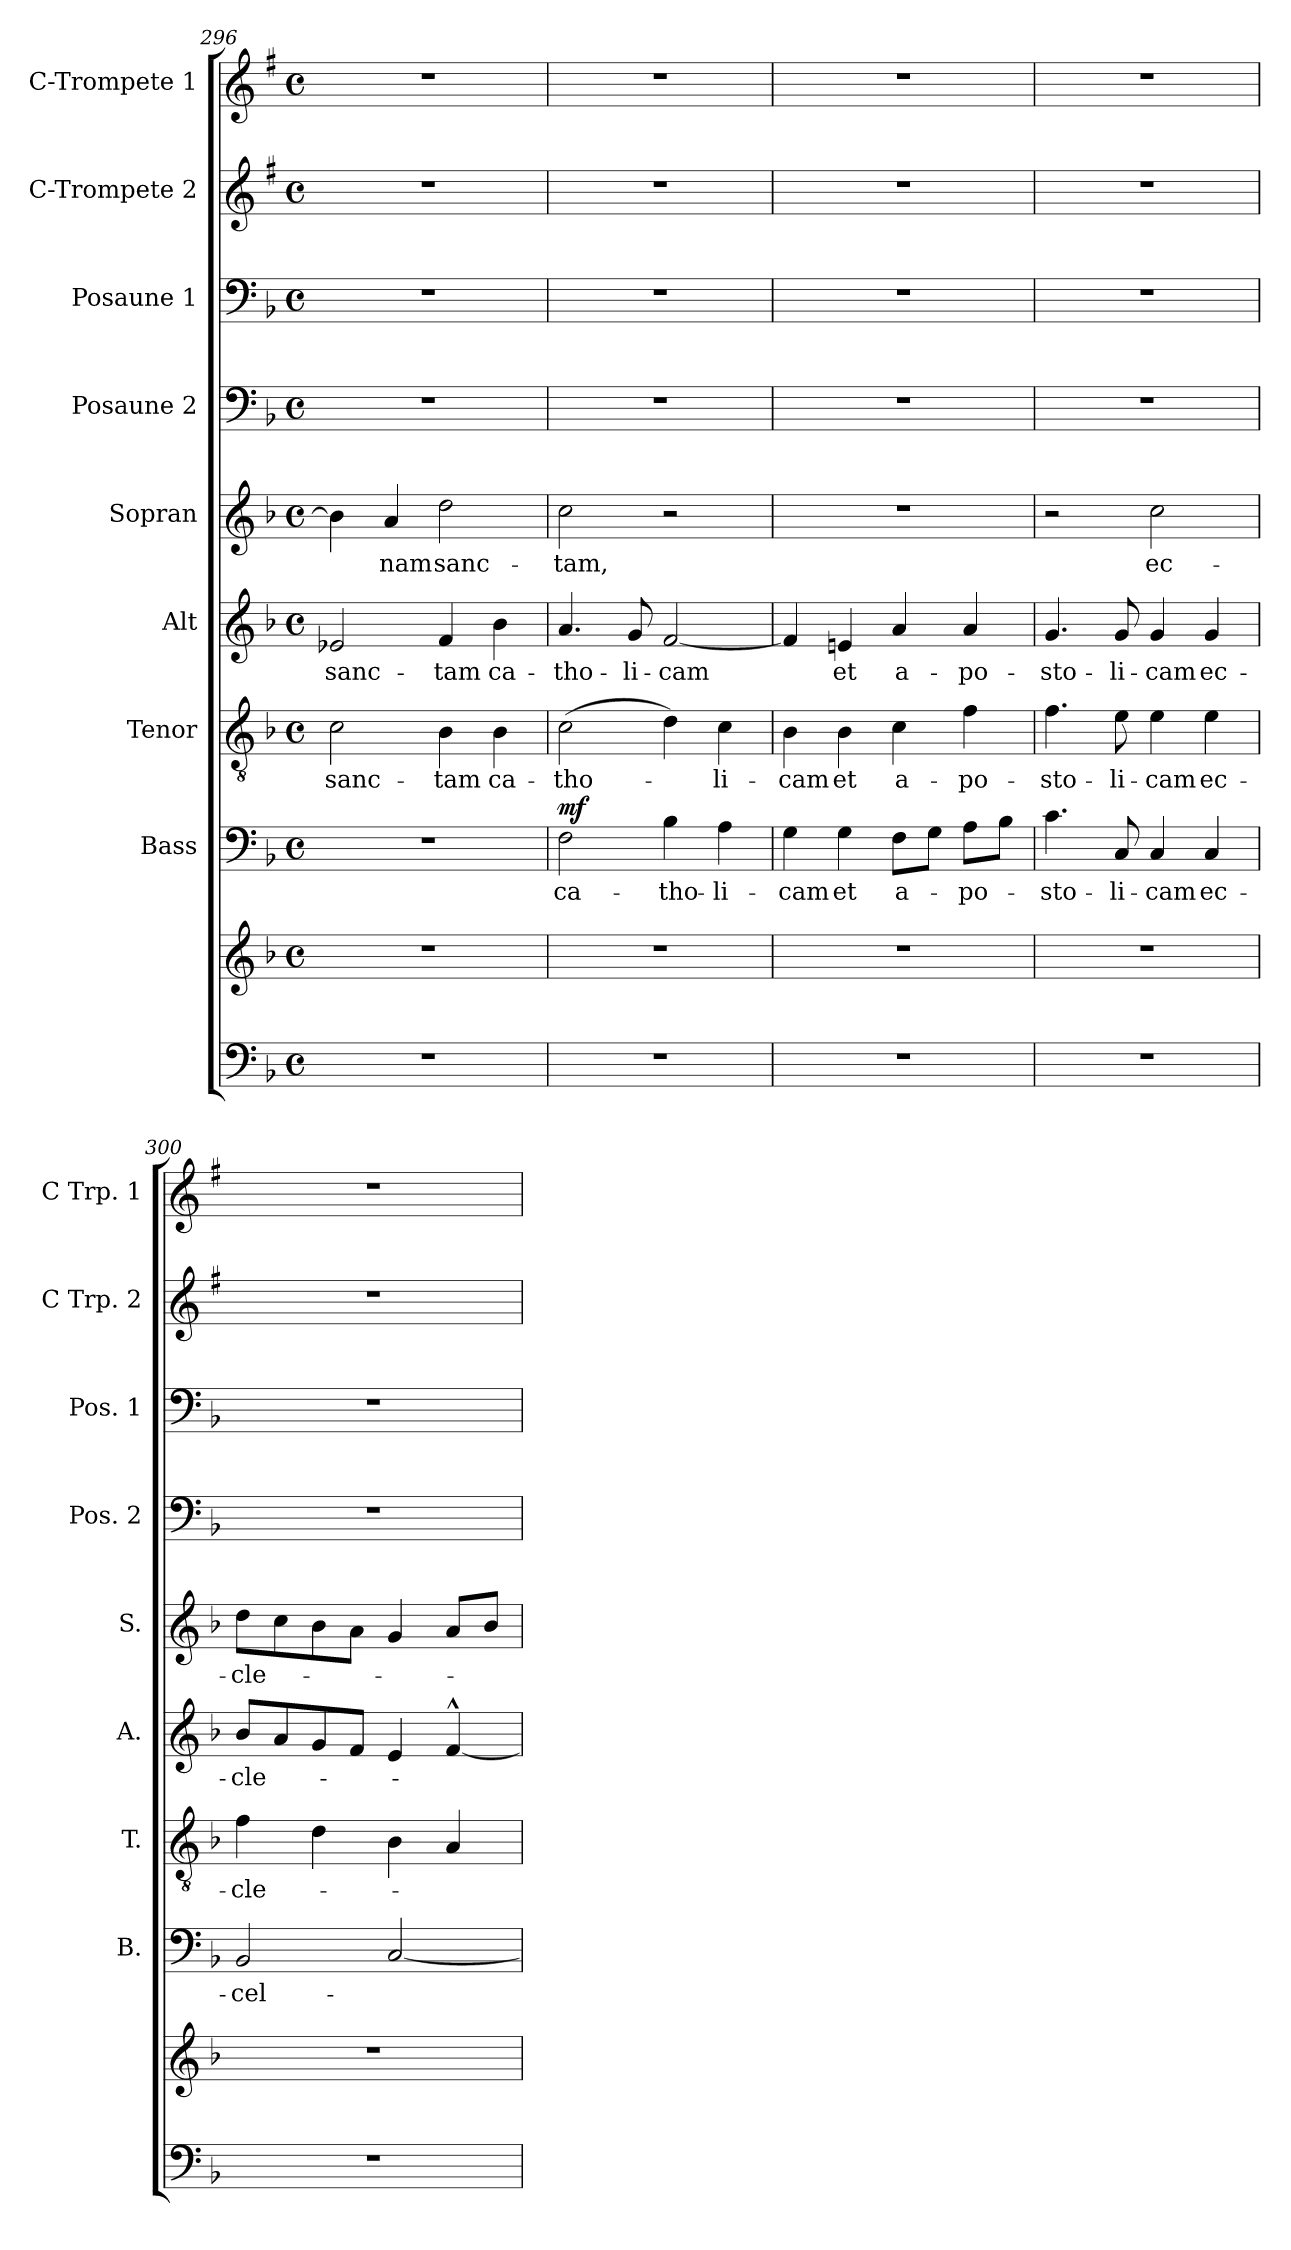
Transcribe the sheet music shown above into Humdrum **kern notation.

**kern	**kern	**kern	**text	**dynam	**kern	**text	**kern	**text	**kern	**text	**kern	**kern	**kern	**kern
*part9	*part9	*part8	*part8	*part8	*part7	*part7	*part6	*part6	*part5	*part5	*part4	*part3	*part2	*part1
*staff10	*staff9	*staff8	*staff8	*staff8	*staff7	*staff7	*staff6	*staff6	*staff5	*staff5	*staff4	*staff3	*staff2	*staff1
*	*	*I"Bass	*	*	*I"Tenor	*	*I"Alt	*	*I"Sopran	*	*I"Posaune 2	*I"Posaune 1	*I"C-Trompete 2	*I"C-Trompete 1
*	*	*I'B.	*	*	*I'T.	*	*I'A.	*	*I'S.	*	*I'Pos. 2	*I'Pos. 1	*I'C Trp. 2	*I'C Trp. 1
*clefF4	*clefG2	*clefF4	*	*	*clefGv2	*	*clefG2	*	*clefG2	*	*clefF4	*clefF4	*clefG2	*clefG2
*	*	*	*	*	*	*	*	*	*	*	*	*	*ITrd1c2	*ITrd1c2
*k[b-]	*k[b-]	*k[b-]	*	*	*k[b-]	*	*k[b-]	*	*k[b-]	*	*k[b-]	*k[b-]	*k[b-]	*k[b-]
*F:	*F:	*F:	*	*	*F:	*	*F:	*	*F:	*	*F:	*F:	*F:	*F:
*M4/4	*M4/4	*M4/4	*	*	*M4/4	*	*M4/4	*	*M4/4	*	*M4/4	*M4/4	*M4/4	*M4/4
*met(c)	*met(c)	*met(c)	*	*	*met(c)	*	*met(c)	*	*met(c)	*	*met(c)	*met(c)	*met(c)	*met(c)
=296	=296	=296	=296	=296	=296	=296	=296	=296	=296	=296	=296	=296	=296	=296
!	!	!	!	!	!	!LO:LY:b	!	!LO:LY:b	!	!	!	!	!	!
1r	1r	1r	.	.	2c\	sanc-	2e-X/	sanc-	4b-\]	.	1r	1r	1r	1r
!	!	!	!	!	!	!	!	!	!	!LO:LY:b	!	!	!	!
.	.	.	.	.	.	.	.	.	4a/	-nam	.	.	.	.
!	!	!	!	!	!	!LO:LY:b	!	!LO:LY:b	!	!LO:LY:b	!	!	!	!
.	.	.	.	.	4B-\	-tam	4f/	-tam	2dd\	sanc-	.	.	.	.
!	!	!	!	!	!	!LO:LY:b	!	!LO:LY:b	!	!	!	!	!	!
.	.	.	.	.	4B-\	ca-	4b-\	ca-	.	.	.	.	.	.
=297	=297	=297	=297	=297	=297	=297	=297	=297	=297	=297	=297	=297	=297	=297
!	!	!	!LO:LY:b	!LO:DY:a	!	!LO:LY:b	!	!LO:LY:b	!	!LO:LY:b	!	!	!	!
1r	1r	2F\	ca-	mf	(>2c\	-tho-	4.a/	-tho-	2cc\	-tam,	1r	1r	1r	1r
!	!	!	!	!	!	!	!	!LO:LY:b	!	!	!	!	!	!
.	.	.	.	.	.	.	8g/	-li-	.	.	.	.	.	.
!	!	!	!LO:LY:b	!	!	!	!	!LO:LY:b	!	!	!	!	!	!
.	.	4B-\	-tho-	.	4d\)	.	[2f/	-cam	2r	.	.	.	.	.
!	!	!	!LO:LY:b	!	!	!LO:LY:b	!	!	!	!	!	!	!	!
.	.	4A\	-li-	.	4c\	-li-	.	.	.	.	.	.	.	.
!!LO:PB:g=z
=298	=298	=298	=298	=298	=298	=298	=298	=298	=298	=298	=298	=298	=298	=298
!	!	!	!LO:LY:b	!	!	!LO:LY:b	!	!	!	!	!	!	!	!
1r	1r	4G\	-cam	.	4B-\	-cam	4f/]	.	1r	.	1r	1r	1r	1r
!	!	!	!LO:LY:b	!	!	!LO:LY:b	!	!LO:LY:b	!	!	!	!	!	!
.	.	4G\	et	.	4B-\	et	4en/	et	.	.	.	.	.	.
!	!	!	!LO:LY:b	!	!	!LO:LY:b	!	!LO:LY:b	!	!	!	!	!	!
.	.	8F\L	a-	.	4c\	a-	4a/	a-	.	.	.	.	.	.
.	.	8G\J	.	.	.	.	.	.	.	.	.	.	.	.
!	!	!	!LO:LY:b	!	!	!LO:LY:b	!	!LO:LY:b	!	!	!	!	!	!
.	.	8A\L	-po-	.	4f\	-po-	4a/	-po-	.	.	.	.	.	.
.	.	8B-\J	.	.	.	.	.	.	.	.	.	.	.	.
=299	=299	=299	=299	=299	=299	=299	=299	=299	=299	=299	=299	=299	=299	=299
!	!	!	!LO:LY:b	!	!	!LO:LY:b	!	!LO:LY:b	!	!	!	!	!	!
1r	1r	4.c\	-sto-	.	4.f\	-sto-	4.g/	-sto-	2r	.	1r	1r	1r	1r
!	!	!	!LO:LY:b	!	!	!LO:LY:b	!	!LO:LY:b	!	!	!	!	!	!
.	.	8C/	-li-	.	8e\	-li-	8g/	-li-	.	.	.	.	.	.
!	!	!	!LO:LY:b	!	!	!LO:LY:b	!	!LO:LY:b	!	!LO:LY:b	!	!	!	!
.	.	4C/	-cam	.	4e\	-cam	4g/	-cam	2cc\	ec-	.	.	.	.
!	!	!	!LO:LY:b	!	!	!LO:LY:b	!	!LO:LY:b	!	!	!	!	!	!
.	.	4C/	ec-	.	4e\	ec-	4g/	ec-	.	.	.	.	.	.
=300	=300	=300	=300	=300	=300	=300	=300	=300	=300	=300	=300	=300	=300	=300
!	!	!	!LO:LY:b	!	!	!LO:LY:b	!	!LO:LY:b	!	!LO:LY:b	!	!	!	!
1r	1r	2BB-/	-cel-	.	4f\	-cle-	8b-/L	-cle-	8dd\L	-cle-	1r	1r	1r	1r
.	.	.	.	.	.	.	8a/	.	8cc\	.	.	.	.	.
.	.	.	.	.	4d\	.	8g/	.	8b-\	.	.	.	.	.
.	.	.	.	.	.	.	8f/J	.	8a\J	.	.	.	.	.
.	.	[2C/	.	.	4B-\	.	4e/	.	4g/	.	.	.	.	.
.	.	.	.	.	4A/	.	[4f^^>/	.	8a/L	.	.	.	.	.
.	.	.	.	.	.	.	.	.	8b-/J	.	.	.	.	.
=	=	=	=	=	=	=	=	=	=	=	=	=	=	=
*-	*-	*-	*-	*-	*-	*-	*-	*-	*-	*-	*-	*-	*-	*-
